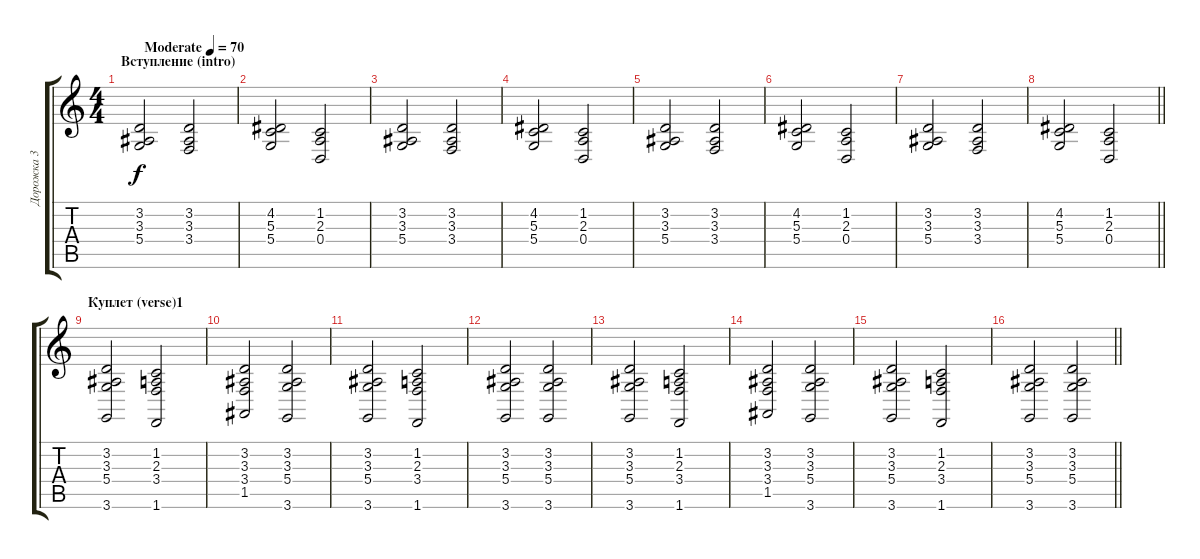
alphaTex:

\track ("Дорожка 3" "Дорожка 3") {instrument pad2warm}
\staff {score tabs}
\tuning (E4 B3 G3 D3 A2 E2) {hide}
\ts (4 4)
\section ("" "Вступление (intro)")
\tempo (70 "Moderate")
\clef g2
\ks c
(3.2 3.3 5.4).2{dy f instrument pad2warm} (3.2 3.3 3.4).2 |
(4.2 5.3 5.4).2 (1.2 2.3 0.4).2 |
(3.2 3.3 5.4).2 (3.2 3.3 3.4).2 |
(4.2 5.3 5.4).2 (1.2 2.3 0.4).2 |
(3.2 3.3 5.4).2 (3.2 3.3 3.4).2 |
(4.2 5.3 5.4).2 (1.2 2.3 0.4).2 |
(3.2 3.3 5.4).2 (3.2 3.3 3.4).2 |
\barLineRight lightlight
(4.2 5.3 5.4).2 (1.2 2.3 0.4).2 |
\section ("" "Куплет (verse)1")
(3.2 3.3 5.4 3.6).2 (1.2 2.3 3.4 1.6).2 |
(3.2 3.3 3.4 1.5).2 (3.2 3.3 5.4 3.6).2 |
(3.2 3.3 5.4 3.6).2 (1.2 2.3 3.4 1.6).2 |
(3.2 3.3 5.4 3.6).2 (3.2 3.3 5.4 3.6).2 |
(3.2 3.3 5.4 3.6).2 (1.2 2.3 3.4 1.6).2 |
(3.2 3.3 3.4 1.5).2 (3.2 3.3 5.4 3.6).2 |
(3.2 3.3 5.4 3.6).2 (1.2 2.3 3.4 1.6).2 |
\barLineRight lightlight
(3.2 3.3 5.4 3.6).2 (3.2 3.3 5.4 3.6).2
